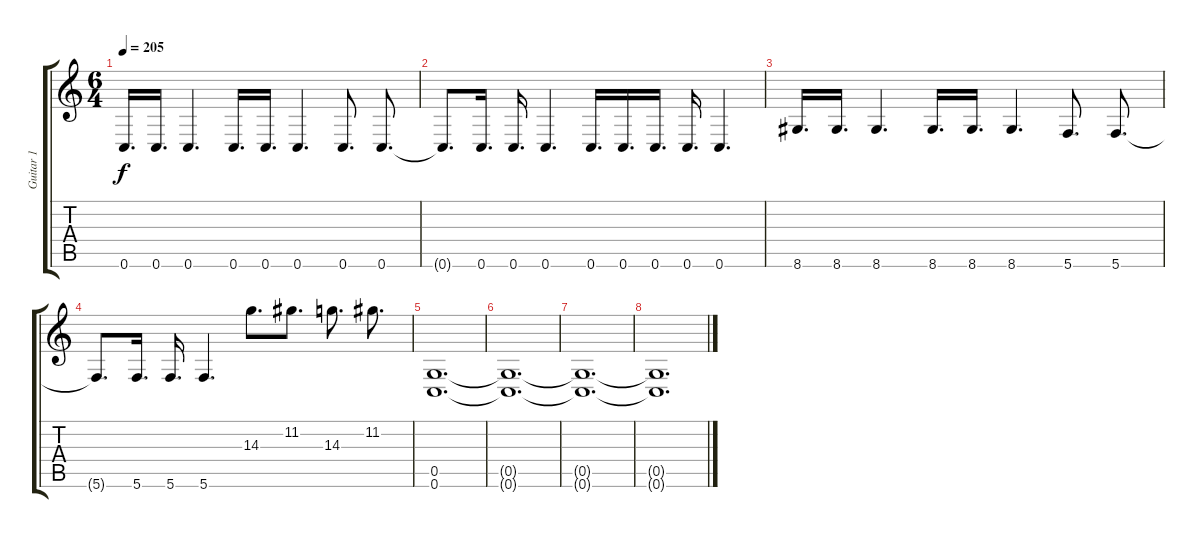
\track ("Guitar 1" "Guitar 1") {instrument overdrivenguitar}
\staff {score tabs}
\tuning (D4 A3 F3 C3 G2 C2) {hide}
\ts (6 4)
\tempo 205
\clef g2
\ks c
0.6.16{d dy f} 0.6.16{d} 0.6.4{d} 0.6.16{d} 0.6.16{d} 0.6.4{d} 0.6.8{d} 0.6.8{d} |
0.6{t}.8{d} 0.6.16{d} 0.6.16{d} 0.6.4{d} 0.6.16{d} 0.6.16{d} 0.6.16{d} 0.6.16{d} 0.6.4{d} |
8.6.16{d} 8.6.16{d} 8.6.4{d} 8.6.16{d} 8.6.16{d} 8.6.4{d} 5.6.8{d} 5.6.8{d} |
5.6{t}.8{d} 5.6.16{d} 5.6.16{d} 5.6.4{d} 14.3.8{d} 11.2.8{d} 14.3.8{d} 11.2.8{d} |
(0.5 0.6).1{d} |
(0.5{t} 0.6{t}).1{d} |
(0.5{t} 0.6{t}).1{d} |
(0.5{t} 0.6{t}).1{d}
